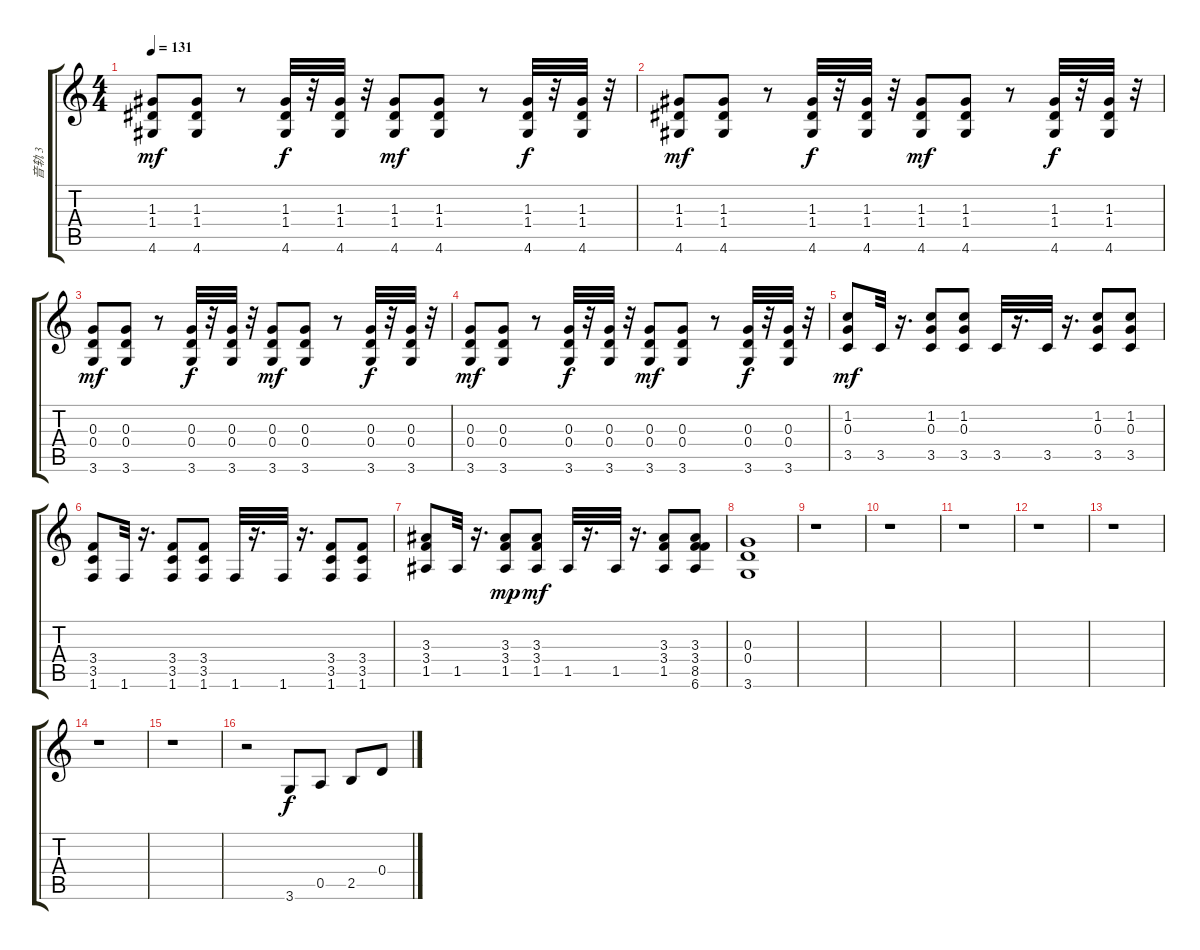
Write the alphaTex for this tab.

\track ("音轨 3" "音轨 3") {instrument distortionguitar}
\staff {score tabs}
\tuning (E4 B3 G3 D3 A2 E2) {hide}
\ts (4 4)
\tempo 131
\clef g2
\ks c
(1.3 1.4 4.6).8{dy mf} (1.3 1.4 4.6).8 r.8 (1.3 1.4 4.6).32{dy f} r.32 (1.3 1.4 4.6).32 r.32 (1.3 1.4 4.6).8{dy mf} (1.3 1.4 4.6).8 r.8 (1.3 1.4 4.6).32{dy f} r.32 (1.3 1.4 4.6).32 r.32 |
(1.3 1.4 4.6).8{dy mf} (1.3 1.4 4.6).8 r.8 (1.3 1.4 4.6).32{dy f} r.32 (1.3 1.4 4.6).32 r.32 (1.3 1.4 4.6).8{dy mf} (1.3 1.4 4.6).8 r.8 (1.3 1.4 4.6).32{dy f} r.32 (1.3 1.4 4.6).32 r.32 |
(0.3 0.4 3.6).8{dy mf} (0.3 0.4 3.6).8 r.8 (0.3 0.4 3.6).32{dy f} r.32 (0.3 0.4 3.6).32 r.32 (0.3 0.4 3.6).8{dy mf} (0.3 0.4 3.6).8 r.8 (0.3 0.4 3.6).32{dy f} r.32 (0.3 0.4 3.6).32 r.32 |
(0.3 0.4 3.6).8{dy mf} (0.3 0.4 3.6).8 r.8 (0.3 0.4 3.6).32{dy f} r.32 (0.3 0.4 3.6).32 r.32 (0.3 0.4 3.6).8{dy mf} (0.3 0.4 3.6).8 r.8 (0.3 0.4 3.6).32{dy f} r.32 (0.3 0.4 3.6).32 r.32 |
(1.2 0.3 3.5).8{dy mf} 3.5.32 r.16{d} (1.2 0.3 3.5).8 (1.2 0.3 3.5).8 3.5.32 r.16{d} 3.5.32 r.16{d} (1.2 0.3 3.5).8 (1.2 0.3 3.5).8 |
(3.4 3.5 1.6).8 1.6.32 r.16{d} (3.4 3.5 1.6).8 (3.4 3.5 1.6).8 1.6.32 r.16{d} 1.6.32 r.16{d} (3.4 3.5 1.6).8 (3.4 3.5 1.6).8 |
(3.3 3.4 1.5).8 1.5.32 r.16{d} (3.3 3.4 1.5).8{dy mp} (3.3 3.4 1.5).8{dy mf} 1.5.32 r.16{d} 1.5.32 r.16{d} (3.3 3.4 1.5).8 (3.3 3.4 8.5 6.6).8 |
(0.3 0.4 3.6).1 |
r.1 |
r.1 |
r.1 |
r.1 |
r.1 |
r.1 |
r.1 |
r.2 3.6.8{dy f} 0.5.8 2.5.8 0.4.8
